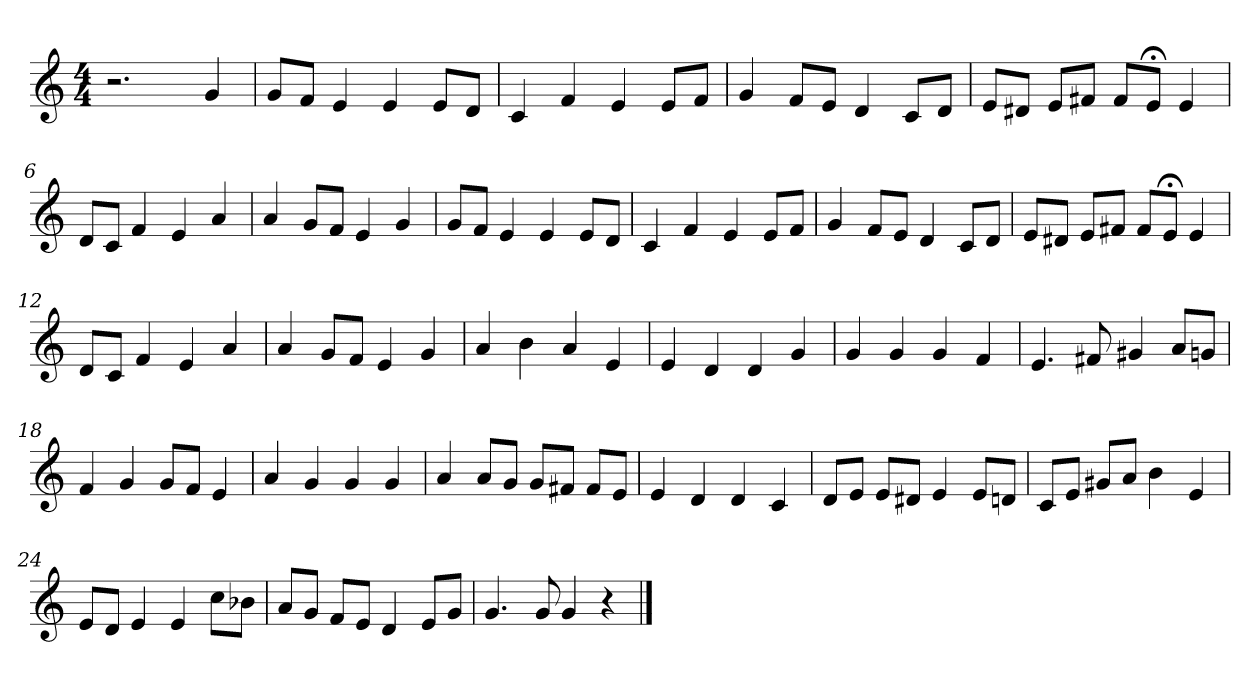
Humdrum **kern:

**kern
*part1
*staff1
*clefG2
*M4/4
=1
2.r
4g
=2
8g/L
8f/J
4e
4e
8e/L
8d/J
=3
4c
4f
4e
8e/L
8f/J
=4
4g
8f/L
8e/J
4d
8c/L
8d/J
=5
8e/L
8d#X/J
8e/L
8f#X/J
8f#/L
8e;</J
4e
=6
8d/L
8c/J
4f
4e
4a
=7
4a
8g/L
8f/J
4e
4g
=8
8g/L
8f/J
4e
4e
8e/L
8d/J
=9
4c
4f
4e
8e/L
8f/J
=10
4g
8f/L
8e/J
4d
8c/L
8d/J
=11
8e/L
8d#X/J
8e/L
8f#X/J
8f#/L
8e;</J
4e
=12
8d/L
8c/J
4f
4e
4a
=13
4a
8g/L
8f/J
4e
4g
=14
4a
4b
4a
4e
=15
4e
4d
4d
4g
=16
4g
4g
4g
4f
=17
4.e
8f#X
4g#X
8a/L
8g/J
=18
4f
4g
8g/L
8f/J
4e
=19
4a
4g
4g
4g
=20
4a
8a/L
8g/J
8g/L
8f#X/J
8f#/L
8e/J
=21
4e
4d
4d
4c
=22
8d/L
8e/J
8e/L
8d#X/J
4e
8e/L
8d/J
=23
8c/L
8e/J
8g#X/L
8a/J
4b
4e
=24
8e/L
8d/J
4e
4e
8cc\L
8b-X\J
=25
8a/L
8g/J
8f/L
8e/J
4d
8e/L
8g/J
=26
4.g
8g
4g
4r
==
*-
